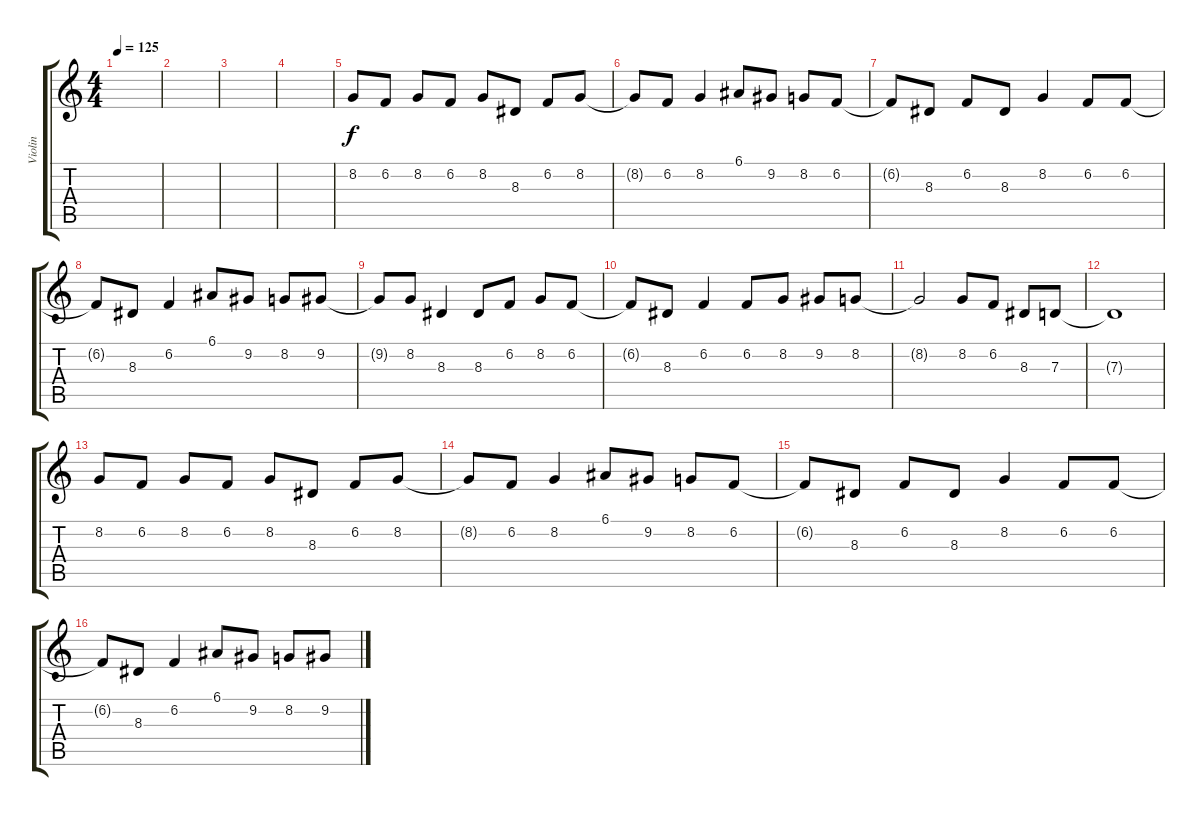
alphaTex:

\track ("Violin" "Violin") {instrument cello}
\staff {score tabs}
\tuning (E4 B3 G3 D3 A2 E2) {hide}
\ts (4 4)
\tempo 125
\clef g2
\ks c
|
|
|
|
8.2.8 6.2.8 8.2.8 6.2.8 8.2.8 8.3.8 6.2.8 8.2.8 |
8.2{t}.8 6.2.8 8.2.4 6.1.8 9.2.8 8.2.8 6.2.8 |
6.2{t}.8 8.3.8 6.2.8 8.3.8 8.2.4 6.2.8 6.2.8 |
6.2{t}.8 8.3.8 6.2.4 6.1.8 9.2.8 8.2.8 9.2.8 |
9.2{t}.8 8.2.8 8.3.4 8.3.8 6.2.8 8.2.8 6.2.8 |
6.2{t}.8 8.3.8 6.2.4 6.2.8 8.2.8 9.2.8 8.2.8 |
8.2{t}.2 8.2.8 6.2.8 8.3.8 7.3.8 |
7.3{t}.1 |
8.2.8 6.2.8 8.2.8 6.2.8 8.2.8 8.3.8 6.2.8 8.2.8 |
8.2{t}.8 6.2.8 8.2.4 6.1.8 9.2.8 8.2.8 6.2.8 |
6.2{t}.8 8.3.8 6.2.8 8.3.8 8.2.4 6.2.8 6.2.8 |
6.2{t}.8 8.3.8 6.2.4 6.1.8 9.2.8 8.2.8 9.2.8
